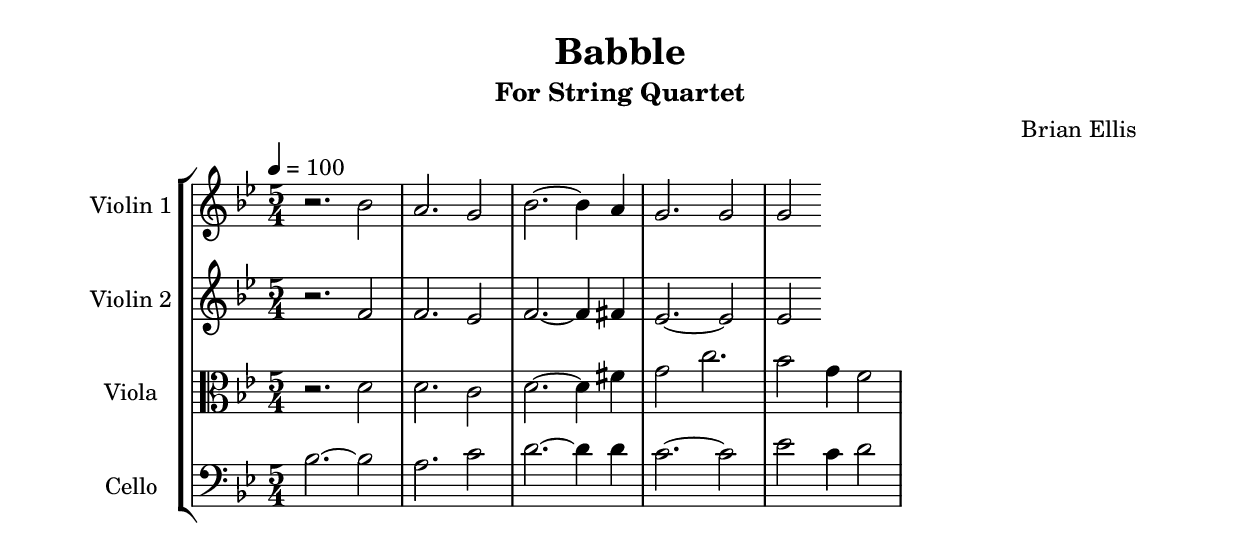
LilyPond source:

\version "2.18.2"



vlnO = {
	\set Score.markFormatter = #format-mark-box-alphabet
	\clef "treble"
	\key bes \major
	\new Voice \with {
	  \remove "Note_heads_engraver"
	  \consists "Completion_heads_engraver"
	  \remove "Rest_engraver"
	  \consists "Completion_rest_engraver"
	}
	{
		\time 5/4
		\tempo 4 = 100
		r2. bes2 a2. g2 bes2. ~bes4 a4
		g2. g2 g2 
	}
	
}

%{
\score {
\header{
title ="Snippets of Conversation"
subtitle="Viola"
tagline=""
composer = "Brian Ellis"
}
	%\midi {}
	\layout {}
	\new Staff \relative c''{\vlnO}
}
%}

%\pageBreak





viola = {
	\set Score.markFormatter = #format-mark-box-alphabet
	\clef "alto"
	\new Voice \with {
	    \remove "Note_heads_engraver"
	    \consists "Completion_heads_engraver"
	    \remove "Rest_engraver"
	    \consists "Completion_rest_engraver"
  	}
  	\key bes \major
	{
		r2. d2 d2. c2 d2. ~d4 fis4
		g2 c2. bes2 g4 f2
	}
}

%{
\score {
\header{
title ="Snippets of Conversation"
subtitle="Viola"
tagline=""
composer = "Brian Ellis"
}
	%\midi {}
	\layout {}
	\new Staff \relative c''{\viola}
}
%}

%\pageBreak





vlnT = {
	\set Score.markFormatter = #format-mark-box-alphabet
	\clef "treble"
	\key bes \major
	\new Voice \with {
	    \remove "Note_heads_engraver"
	    \consists "Completion_heads_engraver"
	    \remove "Rest_engraver"
	   	\consists "Completion_rest_engraver"
  	}{
  		r2. f2 f2. ees2 f2. ~f4 fis4
  		ees2. ~ees2 ees2
  	}
  	
}

%{
\score {
\header{
title ="Snippets of Conversation"
subtitle="Violin 2"
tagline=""
composer = "Brian Ellis"
}
	%\midi {}
	\layout {}
	\new Staff \relative c'{\vlnT}
}
%}
%\pageBreak





cello = {
	\set Score.markFormatter = #format-mark-box-alphabet
	\clef "bass"
	\key bes \major
	\new Voice \with {
	  \remove "Note_heads_engraver"
	  \consists "Completion_heads_engraver"
	  \remove "Rest_engraver"
	  \consists "Completion_rest_engraver"
	}
	{
		bes2. ~ bes2 a2. c2 d2. ~d4 d4
		c2. ~c2 ees2 c4 d2
	}

}


%{
\score {
\header{
title ="Snippets of Conversation"
subtitle="Cello"
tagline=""
composer = "Brian Ellis"
}
	%\midi {}
	\layout {}
	\new Staff \relative c''{\cello}
}
%}

%\pageBreak





%#(set-global-staff-size 10)


upper = {
  <<{
    \vlnO
  }\\{
    \vlnT
  }>>
}
lower = {
  <<{
    \viola
  }\\{
    \cello
  }>>
}

\paper{
  left-margin = 1.75\cm
  right-margin = 1.75\cm
  top-margin = 2\cm
  bottom-margin = 2\cm
  print-all-headers = ##t
}

\header { tagline = ""}

\score{
\header{
title ="Babble"
subtitle = "For String Quartet"
composer = "Brian Ellis"
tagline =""
}
\midi {}
\layout{}
\new StaffGroup
<<
\new Staff \with {
  instrumentName = #"Violin 1"
  shortInstrumentName = #"Vn. 1"
  midiInstrument = "Violin"
}{	\relative c'' {\vlnO}	}
\new Staff \with {
  instrumentName = #"Violin 2"
  shortInstrumentName = #"Vn. 2"
  midiInstrument = "Violin"
}{	\relative c' {\vlnT}	}
\new Staff \with {
  instrumentName = #"Viola"
  shortInstrumentName = #"Va."
  midiInstrument = "Viola"
}{	\relative c' {\viola}	}
\new Staff \with {
  instrumentName = #"Cello"
  shortInstrumentName = #"Vc."
  midiInstrument = "Viola"
}{	\relative c' {\cello}	}
>>

% \new PianoStaff <<
%   \set PianoStaff.instrumentName = #"Piano  "
%   \new Staff = "upper" \upper
%   \new Staff = "lower" \lower
% >>


}
